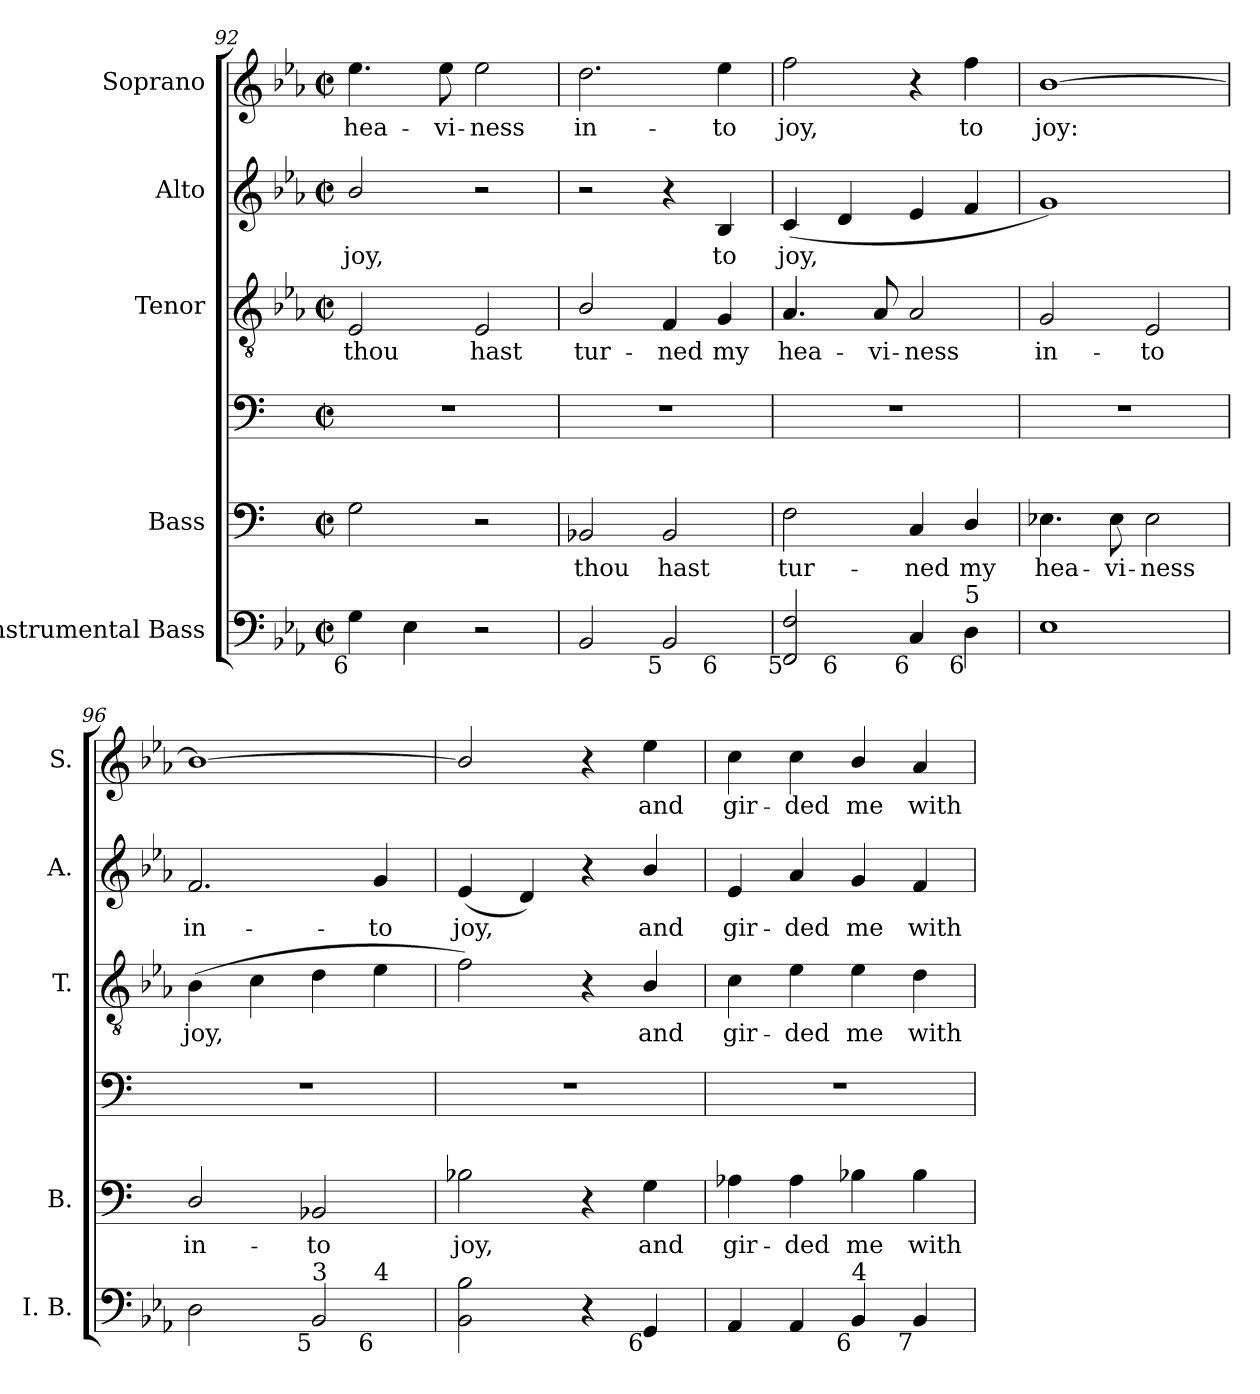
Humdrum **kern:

**kern	**kern	**text	**kern	**kern	**text	**kern	**text	**kern	**text
*part5	*part4	*part4	*part4	*part3	*part3	*part2	*part2	*part1	*part1
*staff6	*staff5	*staff5	*staff4	*staff3	*staff3	*staff2	*staff2	*staff1	*staff1
*I"Instrumental Bass	*I"Bass	*	*	*I"Tenor	*	*I"Alto	*	*I"Soprano	*
*I'I. B.	*I'B.	*	*	*I'T.	*	*I'A.	*	*I'S.	*
*clefF4	*clefF4	*	*clefF4	*clefGv2	*	*clefG2	*	*clefG2	*
*	*	*	*	*ITrd7c12	*	*	*	*	*
*k[b-e-a-]	*k[]	*	*k[]	*k[b-e-a-]	*	*k[b-e-a-]	*	*k[b-e-a-]	*
*E-:	*C:	*	*C:	*E-:	*	*E-:	*	*E-:	*
*M2/2	*M2/2	*	*M2/2	*M2/2	*	*M2/2	*	*M2/2	*
*met(c|)	*met(c|)	*	*met(c|)	*met(c|)	*	*met(c|)	*	*met(c|)	*
=92	=92	=92	=92	=92	=92	=92	=92	=92	=92
!	!	!	!	!	!LO:LY:b:color=#000000	!	!	!	!
!	!	!	!	!	!	!	!LO:LY:b:color=#000000	!	!
!LO:TX:b:rj:t=6	!	!	!	!	!	!	!	!	!
!	!	!	!	!	!	!	!	!	!LO:LY:b:color=#000000
4Gi\	2Gi\	.	1r	2EE-i/	thou	2b-i/	joy,	4.ee-i\	hea-
4E-i\	.	.	.	.	.	.	.	.	.
!	!	!	!	!	!	!	!	!	!LO:LY:b:color=#000000
.	.	.	.	.	.	.	.	8ee-i\	-vi-
!	!	!	!	!	!LO:LY:b:color=#000000	!	!	!	!
!	!	!	!	!	!	!	!	!	!LO:LY:b:color=#000000
2r	2r	.	.	2EE-i/	hast	2r	.	2ee-i\	-ness
=93	=93	=93	=93	=93	=93	=93	=93	=93	=93
!	!	!LO:LY:b:color=#000000	!	!	!	!	!	!	!
!	!	!	!	!	!LO:LY:b:color=#000000	!	!	!	!
!	!	!	!	!	!	!	!	!	!LO:LY:b:color=#000000
*^	*	*	*	*	*	*	*	*	*
2BB-i/	2.ryy	2BB-i/	thou	1r	2BB-i/	tur-	2r	.	2.ddi\	in-
!	!	!	!LO:LY:b:color=#000000	!	!	!	!	!	!	!
!LO:TX:b:rj:t=5	!	!	!	!	!	!	!	!	!	!
!	!	!	!	!	!	!LO:LY:b:color=#000000	!	!	!	!
2BB-i/	.	2BB-i/	hast	.	4FFi/	-ned	4r	.	.	.
!	!	!	!	!	!	!LO:LY:b:color=#000000	!	!	!	!
!	!	!	!	!	!	!	!	!LO:LY:b:color=#000000	!	!
!	!LO:TX:b:rj:t=6	!	!	!	!	!	!	!	!	!
!	!	!	!	!	!	!	!	!	!	!LO:LY:b:color=#000000
.	4ryy	.	.	.	4GGi/	my	4B-i/	to	4ee-i\	-to
=94	=94	=94	=94	=94	=94	=94	=94	=94	=94	=94
!	!	!	!LO:LY:b:color=#000000	!	!	!	!	!	!	!
!	!	!	!	!	!	!LO:LY:b:color=#000000	!	!	!	!
!	!	!	!	!	!	!	!	!LO:LY:b:color=#000000	!	!
!LO:TX:b:rj:t=5	!	!	!	!	!	!	!	!	!	!
!	!	!	!	!	!	!	!	!	!	!LO:LY:b:color=#000000
2FFi/ 2Fi	4ryy	2Fi\	tur-	1r	4.AA-i/	hea-	(4ci/	joy,	2ffi\	joy,
!	!LO:TX:b:rj:t=6	!	!	!	!	!	!	!	!	!
.	2.ryy	.	.	.	.	.	4di/	.	.	.
!	!	!	!	!	!	!LO:LY:b:color=#000000	!	!	!	!
.	.	.	.	.	8AA-i/	-vi-	.	.	.	.
!	!	!	!LO:LY:b:color=#000000	!	!	!	!	!	!	!
!LO:TX:b:rj:t=6	!	!	!	!	!	!	!	!	!	!
!	!	!	!	!	!	!LO:LY:b:color=#000000	!	!	!	!
4Ci/	.	4Ci/	-ned	.	2AA-i/	-ness	4e-i/	.	4r	.
!	!	!	!LO:LY:b:color=#000000	!	!	!	!	!	!	!
!LO:TX:b:rj:t=6	!	!	!	!	!	!	!	!	!	!
!LO:TX:t=5	!	!	!	!	!	!	!	!	!	!
!	!	!	!	!	!	!	!	!	!	!LO:LY:b:color=#000000
4Di\	.	4Di/	my	.	.	.	4fi/	.	4ffi\	to
*v	*v	*	*	*	*	*	*	*	*	*
=95	=95	=95	=95	=95	=95	=95	=95	=95	=95
*^	*	*	*	*	*	*	*	*	*
!	!	!	!LO:LY:b:color=#000000	!	!	!	!	!	!	!
*v	*v	*	*	*	*	*	*	*	*	*
*^	*	*	*	*	*	*	*	*	*
!	!	!	!	!	!	!LO:LY:b:color=#000000	!	!	!	!
*v	*v	*	*	*	*	*	*	*	*	*
*^	*	*	*	*	*	*	*	*	*
!	!	!	!	!	!	!	!	!	!	!LO:LY:b:color=#000000
*v	*v	*	*	*	*	*	*	*	*	*
1E-i	4.E-i\	hea-	1r	2GGi/	in-	1gi)	.	[1b-i	joy:
!	!	!LO:LY:b:color=#000000	!	!	!	!	!	!	!
.	8E-i\	-vi-	.	.	.	.	.	.	.
!	!	!LO:LY:b:color=#000000	!	!	!	!	!	!	!
!	!	!	!	!	!LO:LY:b:color=#000000	!	!	!	!
.	2E-i\	-ness	.	2EE-i/	-to	.	.	.	.
!!LO:LB:g=z
=96	=96	=96	=96	=96	=96	=96	=96	=96	=96
!	!	!LO:LY:b:color=#000000	!	!	!	!	!	!	!
!	!	!	!	!	!LO:LY:b:color=#000000	!	!	!	!
!LO:TX:b:rj:t=6	!	!	!	!	!	!	!	!	!
!	!	!	!	!	!	!	!LO:LY:b:color=#000000	!	!
*^	*	*	*	*	*	*	*	*	*
2Di\	2.ryy	2Di/	in-	1r	(4BB-i\	joy,	2.fi/	in-	1b-i_	.
.	.	.	.	.	4Ci\	.	.	.	.	.
!LO:TX:b:rj:t=5	!	!	!	!	!	!	!	!	!	!
!LO:TX:t=3	!	!	!	!	!	!	!	!	!	!
!	!	!	!LO:LY:b:color=#000000	!	!	!	!	!	!	!
2BB-i/	.	2BB-i/	-to	.	4Di\	.	.	.	.	.
!	!LO:TX:b:rj:t=6	!	!	!	!	!	!	!	!	!
!	!LO:TX:t=4	!	!	!	!	!	!	!	!	!
!	!	!	!	!	!	!	!	!LO:LY:b:color=#000000	!	!
.	4ryy	.	.	.	4E-i\	.	4gi/	-to	.	.
*v	*v	*	*	*	*	*	*	*	*	*
=97	=97	=97	=97	=97	=97	=97	=97	=97	=97
*^	*	*	*	*	*	*	*	*	*
!	!	!	!LO:LY:b:color=#000000	!	!	!	!	!	!	!
*v	*v	*	*	*	*	*	*	*	*	*
*^	*	*	*	*	*	*	*	*	*
!	!	!	!	!	!	!	!	!LO:LY:b:color=#000000	!	!
*v	*v	*	*	*	*	*	*	*	*	*
2BB-i\ 2B-i	2B-i\	joy,	1r	2Fi\)	.	(4e-i/	joy,	2b-i/]	.
.	.	.	.	.	.	4di/)	.	.	.
4r	4r	.	.	4r	.	4r	.	4r	.
!	!	!LO:LY:b:color=#000000	!	!	!	!	!	!	!
!	!	!	!	!	!LO:LY:b:color=#000000	!	!	!	!
!	!	!	!	!	!	!	!LO:LY:b:color=#000000	!	!
!LO:TX:b:rj:t=6	!	!	!	!	!	!	!	!	!
!	!	!	!	!	!	!	!	!	!LO:LY:b:color=#000000
4GGi/	4Gi\	and	.	4BB-i/	and	4b-i/	and	4ee-i\	and
=98	=98	=98	=98	=98	=98	=98	=98	=98	=98
!	!	!LO:LY:b:color=#000000	!	!	!	!	!	!	!
!	!	!	!	!	!LO:LY:b:color=#000000	!	!	!	!
!	!	!	!	!	!	!	!LO:LY:b:color=#000000	!	!
!	!	!	!	!	!	!	!	!	!LO:LY:b:color=#000000
4AA-i/	4A-i\	gir-	1r	4Ci\	gir-	4e-i/	gir-	4cci\	gir-
!	!	!LO:LY:b:color=#000000	!	!	!	!	!	!	!
!	!	!	!	!	!LO:LY:b:color=#000000	!	!	!	!
!	!	!	!	!	!	!	!LO:LY:b:color=#000000	!	!
!	!	!	!	!	!	!	!	!	!LO:LY:b:color=#000000
4AA-i/	4A-i\	-ded	.	4E-i\	-ded	4a-i/	-ded	4cci\	-ded
!	!	!LO:LY:b:color=#000000	!	!	!	!	!	!	!
!	!	!	!	!	!LO:LY:b:color=#000000	!	!	!	!
!	!	!	!	!	!	!	!LO:LY:b:color=#000000	!	!
!LO:TX:b:rj:t=6	!	!	!	!	!	!	!	!	!
!LO:TX:t=4	!	!	!	!	!	!	!	!	!
!	!	!	!	!	!	!	!	!	!LO:LY:b:color=#000000
4BB-i/	4B-i\	me	.	4E-i\	me	4gi/	me	4b-i/	me
!	!	!LO:LY:b:color=#000000	!	!	!	!	!	!	!
!	!	!	!	!	!LO:LY:b:color=#000000	!	!	!	!
!	!	!	!	!	!	!	!LO:LY:b:color=#000000	!	!
!LO:TX:b:rj:t=7	!	!	!	!	!	!	!	!	!
!	!	!	!	!	!	!	!	!	!LO:LY:b:color=#000000
4BB-i/	4B-i\	with	.	4Di\	with	4fi/	with	4a-i/	with
=	=	=	=	=	=	=	=	=	=
*-	*-	*-	*-	*-	*-	*-	*-	*-	*-
